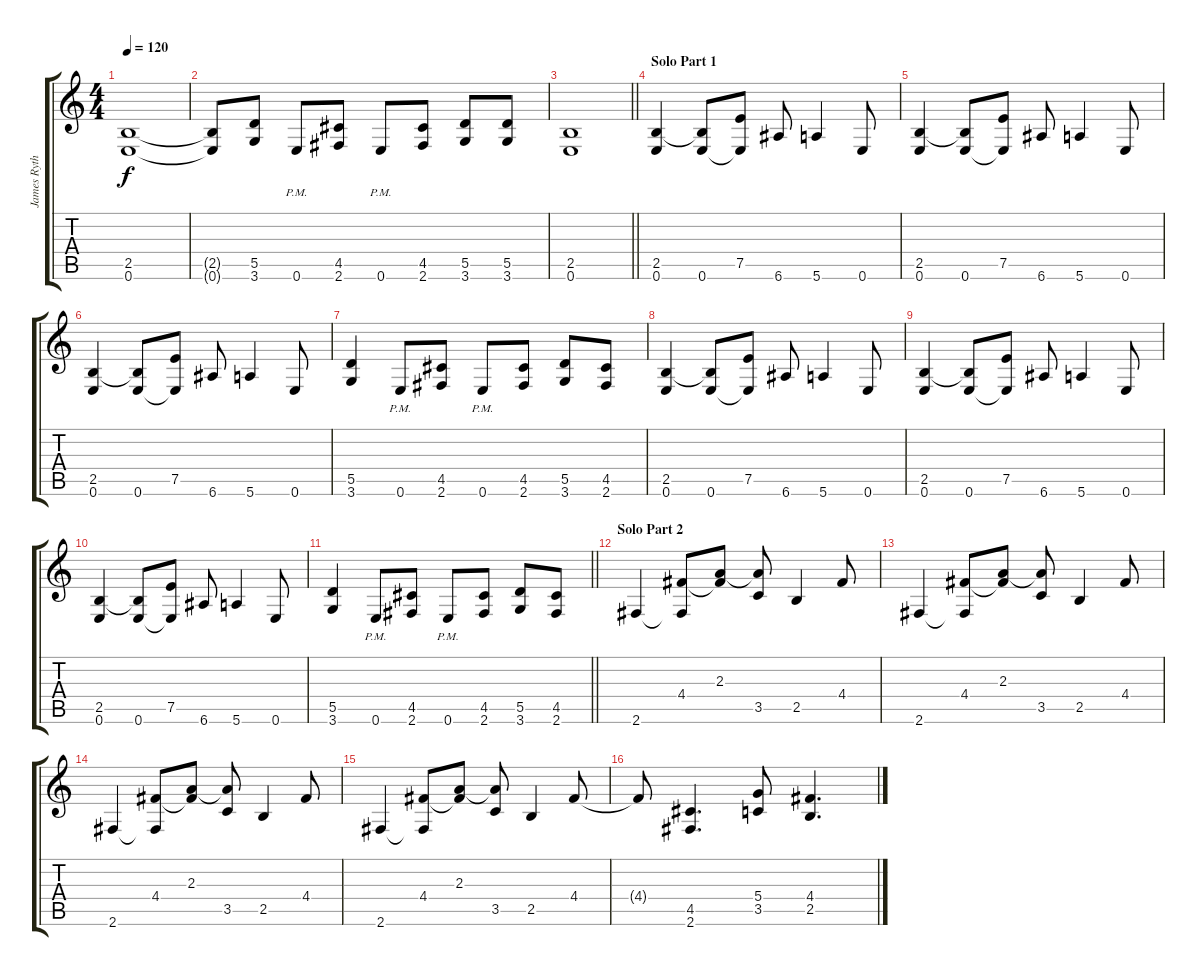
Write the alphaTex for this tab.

\track ("James Rythm 1" "James Ryth") {instrument distortionguitar}
\staff {score tabs}
\tuning (E4 B3 G3 D3 A2 E2) {hide}
\ts (4 4)
\tempo 120
\clef g2
\ks c
(2.5 0.6).1{dy f} |
(2.5{t} 0.6{t}).8 (5.5 3.6).8 0.6{pm}.8 (4.5 2.6).8 0.6{pm}.8 (4.5 2.6).8 (5.5 3.6).8 (5.5 3.6).8 |
\barLineRight lightlight
(2.5 0.6).1 |
\section ("" "Solo Part 1")
(2.5 0.6).4 (2.5{t} 0.6).8 (7.5 0.6{t}).8 6.6.8 5.6.4 0.6.8 |
(2.5 0.6).4 (2.5{t} 0.6).8 (7.5 0.6{t}).8 6.6.8 5.6.4 0.6.8 |
(2.5 0.6).4 (2.5{t} 0.6).8 (7.5 0.6{t}).8 6.6.8 5.6.4 0.6.8 |
(5.5 3.6).4 0.6{pm}.8 (4.5 2.6).8 0.6{pm}.8 (4.5 2.6).8 (5.5 3.6).8 (4.5 2.6).8 |
(2.5 0.6).4 (2.5{t} 0.6).8 (7.5 0.6{t}).8 6.6.8 5.6.4 0.6.8 |
(2.5 0.6).4 (2.5{t} 0.6).8 (7.5 0.6{t}).8 6.6.8 5.6.4 0.6.8 |
(2.5 0.6).4 (2.5{t} 0.6).8 (7.5 0.6{t}).8 6.6.8 5.6.4 0.6.8 |
\barLineRight lightlight
(5.5 3.6).4 0.6{pm}.8 (4.5 2.6).8 0.6{pm}.8 (4.5 2.6).8 (5.5 3.6).8 (4.5 2.6).8 |
\section ("" "Solo Part 2")
2.6.4 (4.4 2.6{t}).8 (2.3 4.4{t}).8 (2.3{t} 3.5).8 2.5.4 4.4.8 |
2.6.4 (4.4 2.6{t}).8 (2.3 4.4{t}).8 (2.3{t} 3.5).8 2.5.4 4.4.8 |
2.6.4 (4.4 2.6{t}).8 (2.3 4.4{t}).8 (2.3{t} 3.5).8 2.5.4 4.4.8 |
2.6.4 (4.4 2.6{t}).8 (2.3 4.4{t}).8 (2.3{t} 3.5).8 2.5.4 4.4.8 |
4.4{t}.8 (4.5 2.6).4{d} (5.4 3.5).8 (4.4 2.5).4{d}
